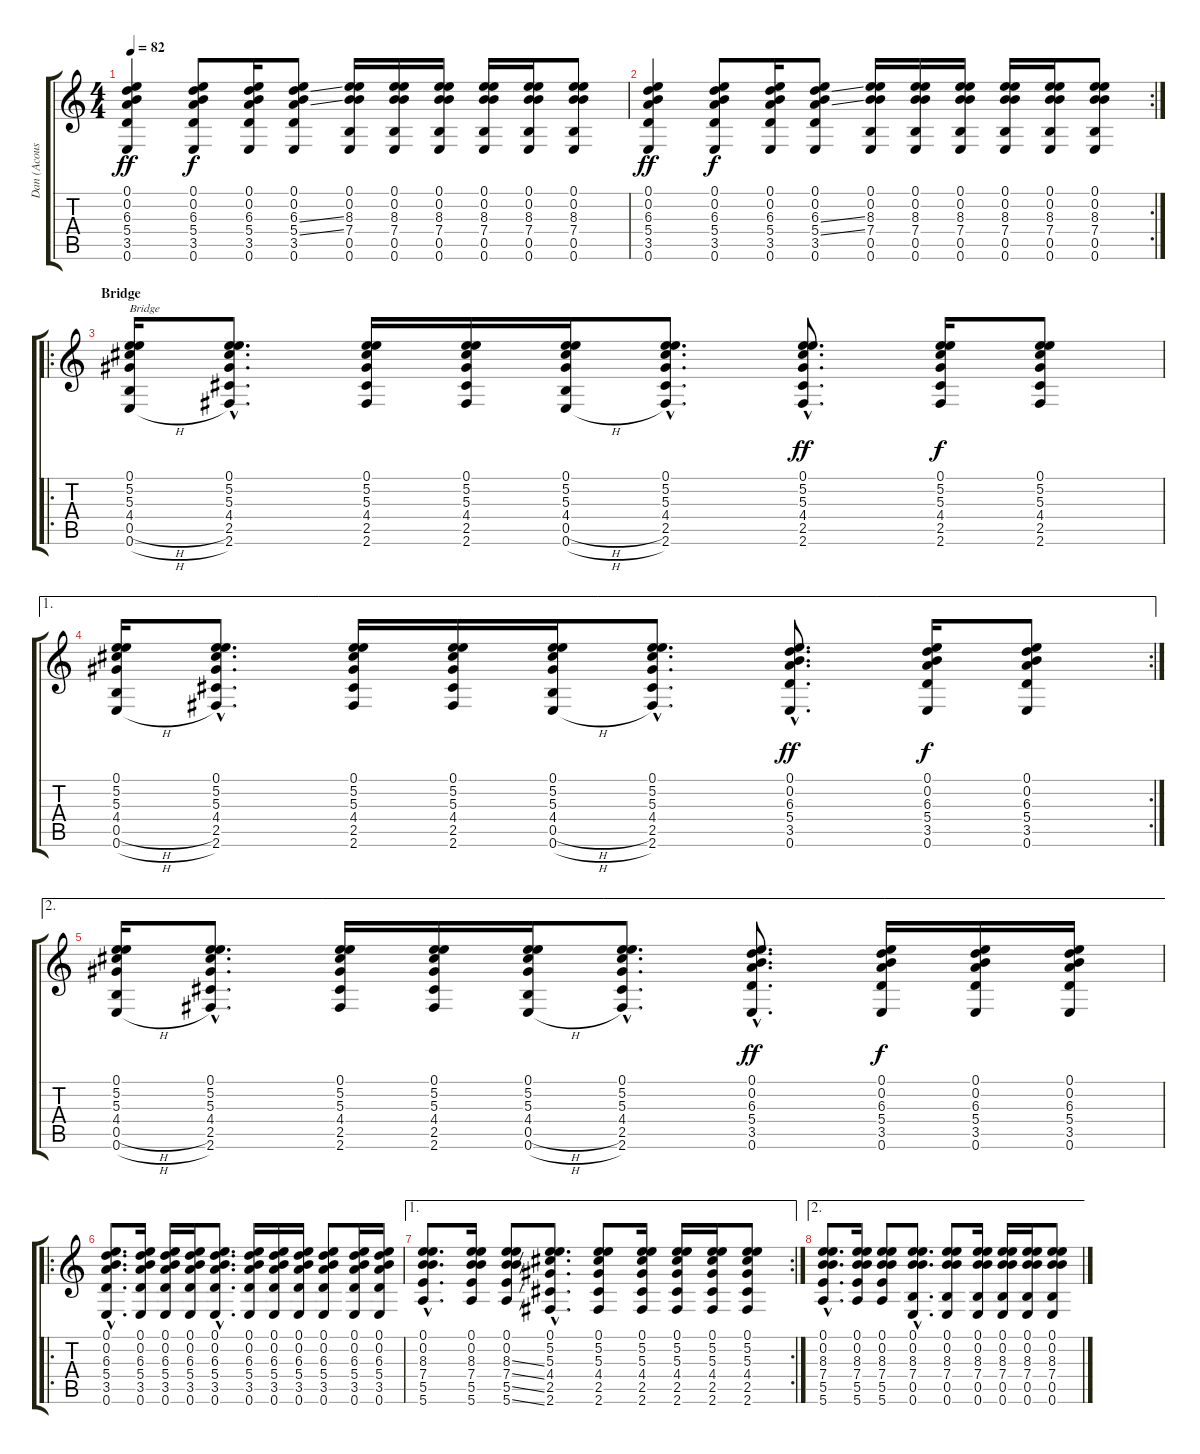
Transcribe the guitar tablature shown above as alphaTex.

\track ("Dan (Acoustic guitar)" "Dan (Acous") {instrument acousticguitarsteel}
\staff {score tabs}
\tuning (E4 B3 Ab3 E3 B2 E2) {hide}
\ts (4 4)
\tempo 82
\clef g2
\ks c
(0.1 0.2 6.3 5.4 3.5 0.6).4{dy ff} (0.1 0.2 6.3 5.4 3.5 0.6).8{dy f} (0.1 0.2 6.3 5.4 3.5 0.6).16 (0.1 0.2 6.3{ss} 5.4{ss} 3.5 0.6).8 (0.1 0.2 8.3 7.4 0.5 0.6).16 (0.1 0.2 8.3 7.4 0.5 0.6).16 (0.1 0.2 8.3 7.4 0.5 0.6).16 (0.1 0.2 8.3 7.4 0.5 0.6).16 (0.1 0.2 8.3 7.4 0.5 0.6).16 (0.1 0.2 8.3 7.4 0.5 0.6).8 |
\rc 2
(0.1 0.2 6.3 5.4 3.5 0.6).4{dy ff} (0.1 0.2 6.3 5.4 3.5 0.6).8{dy f} (0.1 0.2 6.3 5.4 3.5 0.6).16 (0.1 0.2 6.3{ss} 5.4{ss} 3.5 0.6).8 (0.1 0.2 8.3 7.4 0.5 0.6).16 (0.1 0.2 8.3 7.4 0.5 0.6).16 (0.1 0.2 8.3 7.4 0.5 0.6).16 (0.1 0.2 8.3 7.4 0.5 0.6).16 (0.1 0.2 8.3 7.4 0.5 0.6).16 (0.1 0.2 8.3 7.4 0.5 0.6).8 |
\ro
\section ("" "Bridge")
(0.1 5.2 5.3 4.4 0.5{h} 0.6{h}).16{txt "Bridge"} (0.1{hac} 5.2{hac} 5.3{hac} 4.4{hac} 2.5{hac} 2.6{hac}).8{d} (0.1 5.2 5.3 4.4 2.5 2.6).16 (0.1 5.2 5.3 4.4 2.5 2.6).16 (0.1 5.2 5.3 4.4 0.5{h} 0.6{h}).16 (0.1{hac} 5.2{hac} 5.3{hac} 4.4{hac} 2.5{hac} 2.6{hac}).8{d} (0.1{hac} 5.2{hac} 5.3{hac} 4.4{hac} 2.5{hac} 2.6{hac}).8{d dy ff} (0.1 5.2 5.3 4.4 2.5 2.6).16{dy f} (0.1 5.2 5.3 4.4 2.5 2.6).8 |
\ae 1
\rc 2
(0.1 5.2 5.3 4.4 0.5{h} 0.6{h}).16 (0.1{hac} 5.2{hac} 5.3{hac} 4.4{hac} 2.5{hac} 2.6{hac}).8{d} (0.1 5.2 5.3 4.4 2.5 2.6).16 (0.1 5.2 5.3 4.4 2.5 2.6).16 (0.1 5.2 5.3 4.4 0.5{h} 0.6{h}).16 (0.1{hac} 5.2{hac} 5.3{hac} 4.4{hac} 2.5{hac} 2.6{hac}).8{d} (0.1{hac} 0.2{hac} 6.3{hac} 5.4{hac} 3.5{hac} 0.6{hac}).8{d dy ff} (0.1 0.2 6.3 5.4 3.5 0.6).16{dy f} (0.1 0.2 6.3 5.4 3.5 0.6).8 |
\ae 2
(0.1 5.2 5.3 4.4 0.5{h} 0.6{h}).16 (0.1{hac} 5.2{hac} 5.3{hac} 4.4{hac} 2.5{hac} 2.6{hac}).8{d} (0.1 5.2 5.3 4.4 2.5 2.6).16 (0.1 5.2 5.3 4.4 2.5 2.6).16 (0.1 5.2 5.3 4.4 0.5{h} 0.6{h}).16 (0.1{hac} 5.2{hac} 5.3{hac} 4.4{hac} 2.5{hac} 2.6{hac}).8{d} (0.1{hac} 0.2{hac} 6.3{hac} 5.4{hac} 3.5{hac} 0.6{hac}).8{d dy ff} (0.1 0.2 6.3 5.4 3.5 0.6).16{dy f} (0.1 0.2 6.3 5.4 3.5 0.6).16 (0.1 0.2 6.3 5.4 3.5 0.6).16 |
\ro
(0.1{hac} 0.2{hac} 6.3{hac} 5.4{hac} 3.5{hac} 0.6{hac}).8{d} (0.1 0.2 6.3 5.4 3.5 0.6).16 (0.1 0.2 6.3 5.4 3.5 0.6).16 (0.1 0.2 6.3 5.4 3.5 0.6).16 (0.1{hac} 0.2{hac} 6.3{hac} 5.4{hac} 3.5{hac} 0.6{hac}).8{d} (0.1 0.2 6.3 5.4 3.5 0.6).16 (0.1 0.2 6.3 5.4 3.5 0.6).16 (0.1 0.2 6.3 5.4 3.5 0.6).16 (0.1 0.2 6.3 5.4 3.5 0.6).8 (0.1 0.2 6.3 5.4 3.5 0.6).16 (0.1 0.2 6.3 5.4 3.5 0.6).16 |
\ae 1
\rc 2
(0.1{hac} 0.2{hac} 8.3{hac} 7.4{hac} 5.5{hac} 5.6{hac}).8{d} (0.1 0.2 8.3 7.4 5.5 5.6).16 (0.1 0.2 8.3{ss} 7.4{ss} 5.5{ss} 5.6{ss}).8 (0.1{hac} 5.2{hac} 5.3{hac} 4.4{hac} 2.5{hac} 2.6{hac}).8{d} (0.1 5.2 5.3 4.4 2.5 2.6).8 (0.1 5.2 5.3 4.4 2.5 2.6).16 (0.1 5.2 5.3 4.4 2.5 2.6).16 (0.1 5.2 5.3 4.4 2.5 2.6).16 (0.1 5.2 5.3 4.4 2.5 2.6).8 |
\ae 2
(0.1{hac} 0.2{hac} 8.3{hac} 7.4{hac} 5.5{hac} 5.6{hac}).8{d} (0.1 0.2 8.3 7.4 5.5 5.6).16 (0.1 0.2 8.3 7.4 5.5 5.6).8 (0.1{hac} 0.2{hac} 8.3{hac} 7.4{hac} 0.5{hac} 0.6{hac}).8{d} (0.1 0.2 8.3 7.4 0.5 0.6).8 (0.1 0.2 8.3 7.4 0.5 0.6).16 (0.1 0.2 8.3 7.4 0.5 0.6).16 (0.1 0.2 8.3 7.4 0.5 0.6).16 (0.1 0.2 8.3 7.4 0.5 0.6).8
